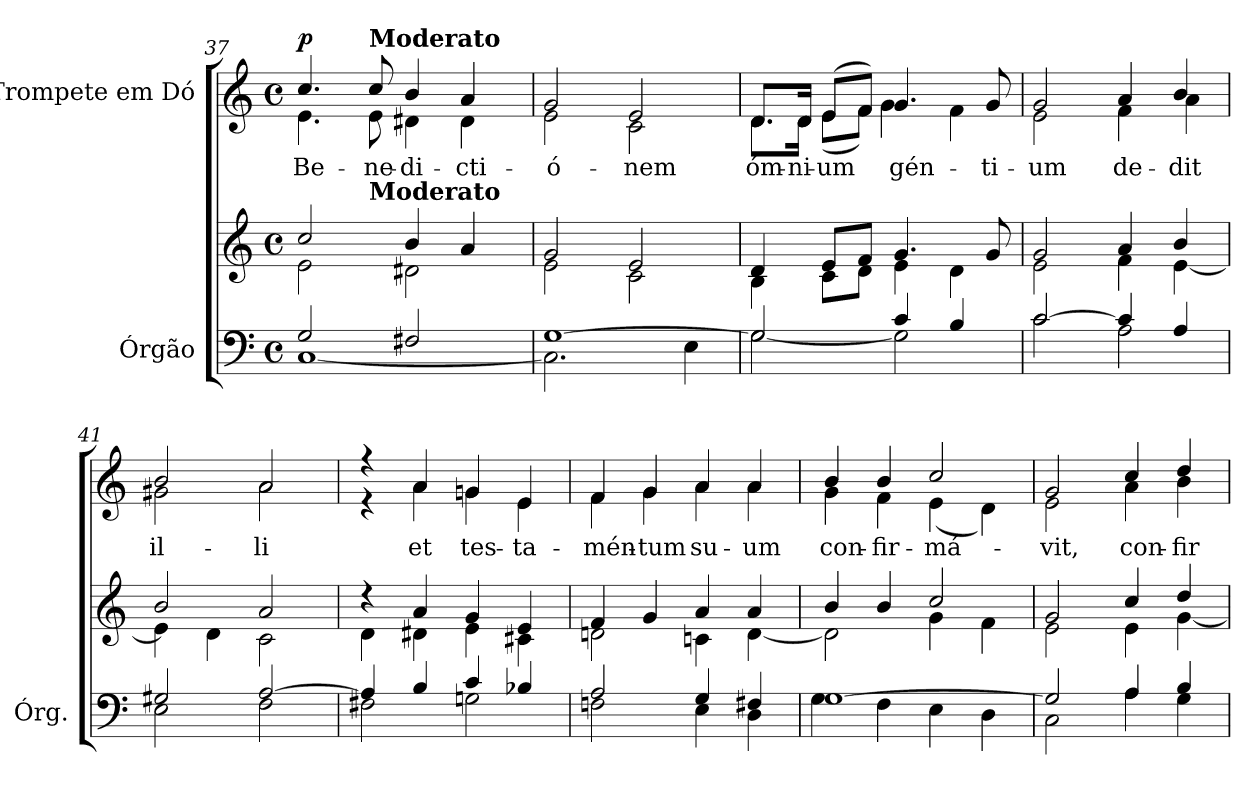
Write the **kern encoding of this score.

**kern	**kern	**kern	**text	**dynam
*part2	*part2	*part1	*part1	*part1
*staff3	*staff2	*staff1	*staff1	*staff1
*I"Órgão	*	*I"Trompete em Dó	*	*
*I'Órg.	*	*	*	*
*clefF4	*clefG2	*clefG2	*	*
*k[]	*k[]	*k[]	*	*
*C:	*C:	*C:	*	*
*M4/4	*M4/4	*M4/4	*	*
*met(c)	*met(c)	*met(c)	*	*
=37	=37	=37	=37	=37
*^	*^	*	*	*
!	!	!	!	!	!LO:LY:b:color=#000000	!
*	*	*	*^	*^	*	*
2Gi/	[<1Ci	2cci/	2ei\	4.ryy	4.cci/	4.ei\	Be-	p
*	*	*MM100	*	*	*MM100	*	*	*
!	!	!	!	!	!LO:TX:a:B:t=Moderato	!	!	!
!	!	!	!	!LO:TX:a:B:t=Moderato	!	!	!	!
!	!	!	!	!	!	!	!LO:LY:b:color=#000000	!
.	.	.	.	2ryy	8cci/	8ei\	-ne-	.
!	!	!	!	!	!	!	!LO:LY:b:color=#000000	!
2F#Xi/	.	4bi/	2d#Xi\	.	4bi/	4d#Xi\	-di-	.
!	!	!	!	!	!	!	!LO:LY:b:color=#000000	!
.	.	4ai/	.	.	4ai/	4d#i\	-cti-	.
.	.	.	.	8ryy	.	.	.	.
*	*	*	*v	*v	*	*	*	*
=38	=38	=38	=38	=38	=38	=38	=38
*	*	*	*^	*	*	*	*
!	!	!	!	!	!	!	!LO:LY:b:color=#000000	!
*	*	*	*v	*v	*	*	*	*
[>1Gi	2.Ci\]	2gi/	2ei\	2gi/	2ei\	-ó-	.
!	!	!	!	!	!	!LO:LY:b:color=#000000	!
.	.	2ei/	2ci\	2ei/	2ci\	-nem	.
.	4Ei\	.	.	.	.	.	.
=39	=39	=39	=39	=39	=39	=39	=39
!	!	!	!	!	!	!LO:LY:b:color=#000000	!
2Gi/]	[<2Gi\	4di/	4Bi\	8.di/L	8.di\L	óm-	.
!	!	!	!	!	!	!LO:LY:b:color=#000000	!
.	.	.	.	16di/Jk	16di\Jk	-ni-	.
!	!	!	!	!	!	!LO:LY:b:color=#000000	!
.	.	8ei/L	8ci\L	(8ei/L	(8ei\L	-um	.
.	.	8fi/J	8di\J	8fi/J)	8fi\J)	.	.
!	!	!	!	!	!	!LO:LY:b:color=#000000	!
4ci/	2Gi\]	4.gi/	4ei\	4.gi/	4gi\	gén-	.
4Bi/	.	.	4di\	.	4fi\	.	.
!	!	!	!	!	!	!LO:LY:b:color=#000000	!
.	.	8gi/	.	8gi/	.	-ti-	.
=40	=40	=40	=40	=40	=40	=40	=40
!	!	!	!	!	!	!LO:LY:b:color=#000000	!
[>2ci/	2ci\	2gi/	2ei\	2gi/	2ei\	-um	.
!	!	!	!	!	!	!LO:LY:b:color=#000000	!
4ci/]	2Ai\	4ai/	4fi\	4ai/	4fi\	de-	.
!	!	!	!	!	!	!LO:LY:b:color=#000000	!
4Ai/	.	4bi/	[<4ei\	4bi/	4ai\	-dit	.
=41	=41	=41	=41	=41	=41	=41	=41
!	!	!	!	!	!	!LO:LY:b:color=#000000	!
2G#Xi/	2Ei\	2bi/	4ei\]	2bi/	2g#Xi\	il-	.
.	.	.	4di\	.	.	.	.
!	!	!	!	!	!	!LO:LY:b:color=#000000	!
[>2Ai/	2Fi\	2ai/	2ci\	2ai/	2ai\	-li	.
!!LO:LB:g=z	!!
=42	=42	=42	=42	=42	=42	=42	=42
4Ai/]	2F#Xi\	4r	4di\	4r	4r	.	.
!	!	!	!	!	!	!LO:LY:b:color=#000000	!
4Bi/	.	4ai/	4d#Xi\	4ai/	4ai\	et	.
!	!	!	!	!	!	!LO:LY:b:color=#000000	!
4ci/	2Gni\	4gi/	4ei\	4gni/	4gi\	tes-	.
!	!	!	!	!	!	!LO:LY:b:color=#000000	!
4B-Xi/	.	4ei/	4c#Xi\	4ei/	4ei\	-ta-	.
=43	=43	=43	=43	=43	=43	=43	=43
!	!	!	!	!	!	!LO:LY:b:color=#000000	!
2Ai/	2Fni\	4fi/	2dni\	4fi/	4fi\	-mén-	.
!	!	!	!	!	!	!LO:LY:b:color=#000000	!
.	.	4gi/	.	4gi/	4gi\	-tum	.
!	!	!	!	!	!	!LO:LY:b:color=#000000	!
4Gi/	4Ei\	4ai/	4cni\	4ai/	4ai\	su-	.
!	!	!	!	!	!	!LO:LY:b:color=#000000	!
4F#Xi/	4Di\	4ai/	[<4di\	4ai/	4ai\	-um	.
=44	=44	=44	=44	=44	=44	=44	=44
!	!	!	!	!	!	!LO:LY:b:color=#000000	!
[>1Gi	4Gi\	4bi/	2di\]	4bi/	4gi\	con-	.
!	!	!	!	!	!	!LO:LY:b:color=#000000	!
.	4Fi\	4bi/	.	4bi/	4fi\	-fir-	.
!	!	!	!	!	!	!LO:LY:b:color=#000000	!
.	4Ei\	2cci/	4gi\	2cci/	(4ei\	-má-	.
.	4Di\	.	4fi\	.	4di\)	.	.
=45	=45	=45	=45	=45	=45	=45	=45
!	!	!	!	!	!	!LO:LY:b:color=#000000	!
2Gi/]	2Ci\	2gi/	2ei\	2gi/	2ei\	-vit,	.
!	!	!	!	!	!	!LO:LY:b:color=#000000	!
4Ai/	4Ai\	4cci/	4ei\	4cci/	4ai\	con-	.
!	!	!	!	!	!	!LO:LY:b:color=#000000	!
4Bi/	4Gi\	4ddi/	[<4gi\	4ddi/	4bi\	-fir-	.
*v	*v	*	*	*v	*v	*	*
*	*v	*v	*	*	*
=	=	=	=	=
*-	*-	*-	*-	*-
